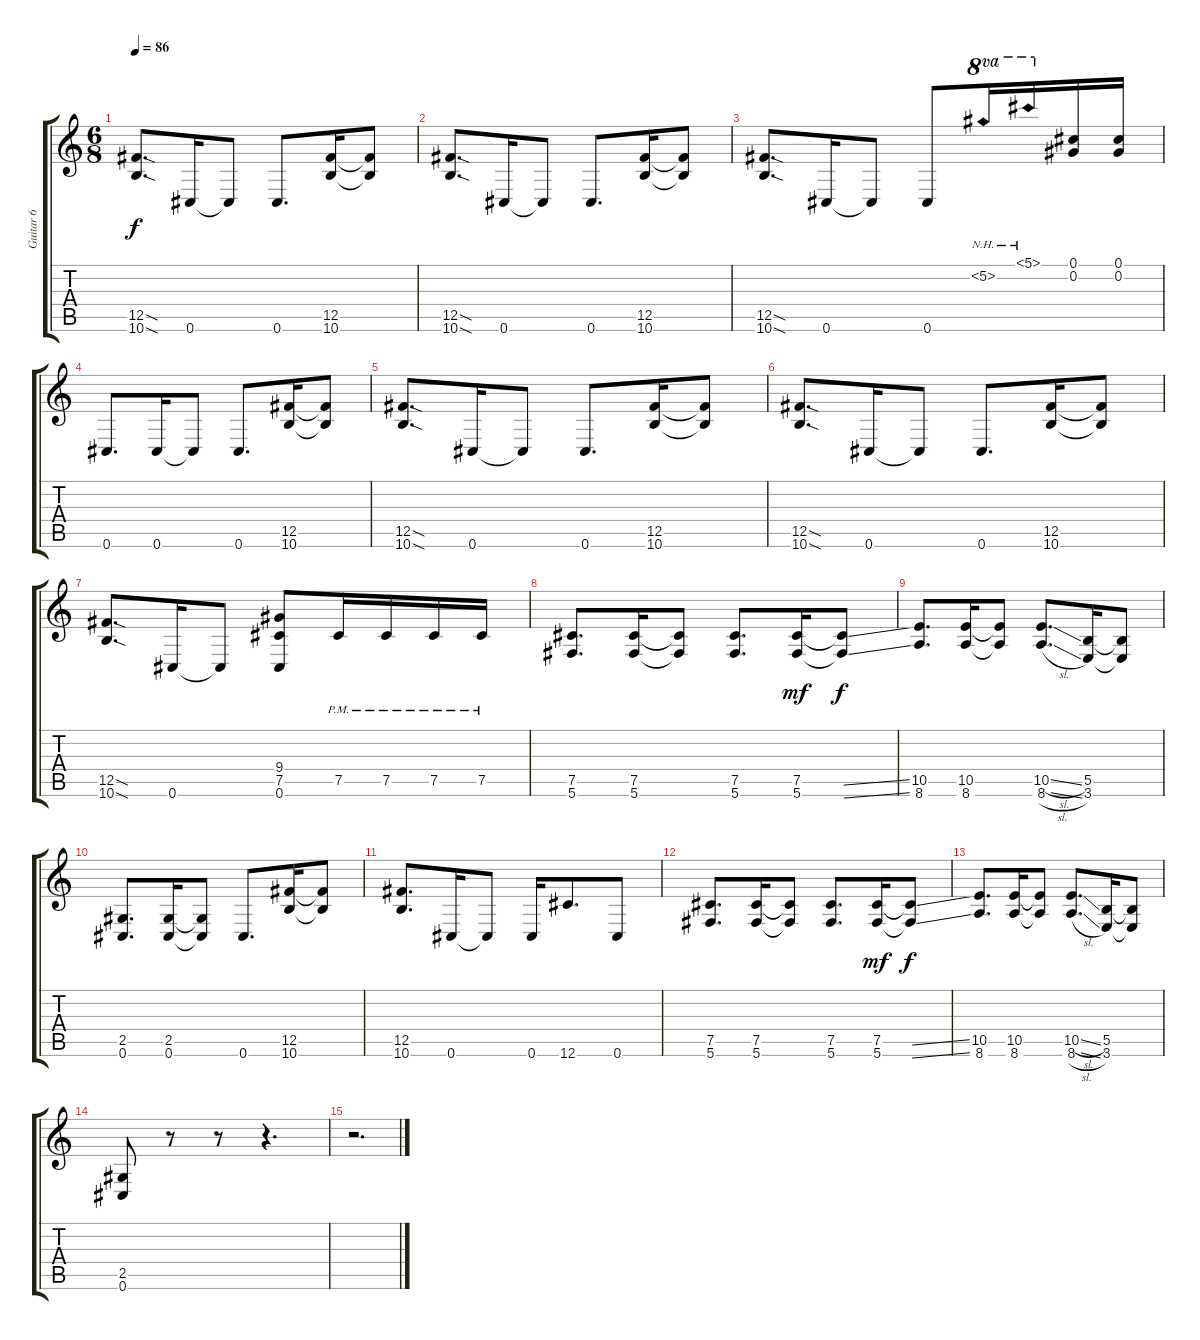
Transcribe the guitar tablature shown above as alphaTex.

\track ("Guitar 6" "Guitar 6") {instrument distortionguitar}
\staff {score tabs}
\tuning (Db4 Ab3 E3 B2 Gb2 Db2) {hide}
\ts (6 8)
\tempo 86
\clef g2
\ks c
(12.5{sod} 10.6{sod}).8{d dy f} 0.6.16 0.6{t}.8 0.6.8{d} (12.5 10.6).16 (12.5{t} 10.6{t}).8 |
(12.5{sod} 10.6{sod}).8{d} 0.6.16 0.6{t}.8 0.6.8{d} (12.5 10.6).16 (12.5{t} 10.6{t}).8 |
(12.5{sod} 10.6{sod}).8{d} 0.6.16 0.6{t}.8 0.6.8 5.2{nh}.16{ot 8va} 5.1{nh}.16{ot 8va} (0.1 0.2).16 (0.1 0.2).16 |
0.6.8{d} 0.6.16 0.6{t}.8 0.6.8{d} (12.5 10.6).16 (12.5{t} 10.6{t}).8 |
(12.5{sod} 10.6{sod}).8{d} 0.6.16 0.6{t}.8 0.6.8{d} (12.5 10.6).16 (12.5{t} 10.6{t}).8 |
(12.5{sod} 10.6{sod}).8{d} 0.6.16 0.6{t}.8 0.6.8{d} (12.5 10.6).16 (12.5{t} 10.6{t}).8 |
(12.5{sod} 10.6{sod}).8{d} 0.6.16 0.6{t}.8 (9.4 7.5 0.6).8 7.5{pm}.16 7.5{pm}.16 7.5{pm}.16 7.5{pm}.16 |
(7.5 5.6).8{d} (7.5 5.6).16 (7.5{t} 5.6{t}).8 (7.5 5.6).8{d} (7.5 5.6).16{dy mf} (7.5{ss t} 5.6{ss t}).8{dy f} |
(10.5 8.6).8{d} (10.5 8.6).16 (10.5{t} 8.6{t}).8 (10.5{sl} 8.6{sl}).8{d} (5.5 3.6).16 (5.5{t} 3.6{t}).8 |
(2.5 0.6).8{d} (2.5 0.6).16 (2.5{t} 0.6{t}).8 0.6.8{d} (12.5 10.6).16 (12.5{t} 10.6{t}).8 |
(12.5 10.6).8{d} 0.6.16 0.6{t}.8 0.6.16 12.6.8{d} 0.6.8 |
(7.5 5.6).8{d} (7.5 5.6).16 (7.5{t} 5.6{t}).8 (7.5 5.6).8{d} (7.5 5.6).16{dy mf} (7.5{ss t} 5.6{ss t}).8{dy f} |
(10.5 8.6).8{d} (10.5 8.6).16 (10.5{t} 8.6{t}).8 (10.5{sl} 8.6{sl}).8{d} (5.5 3.6).16 (5.5{t} 3.6{t}).8 |
(2.5 0.6).8 r.8 r.8 r.4{d} |
r.2{d}
